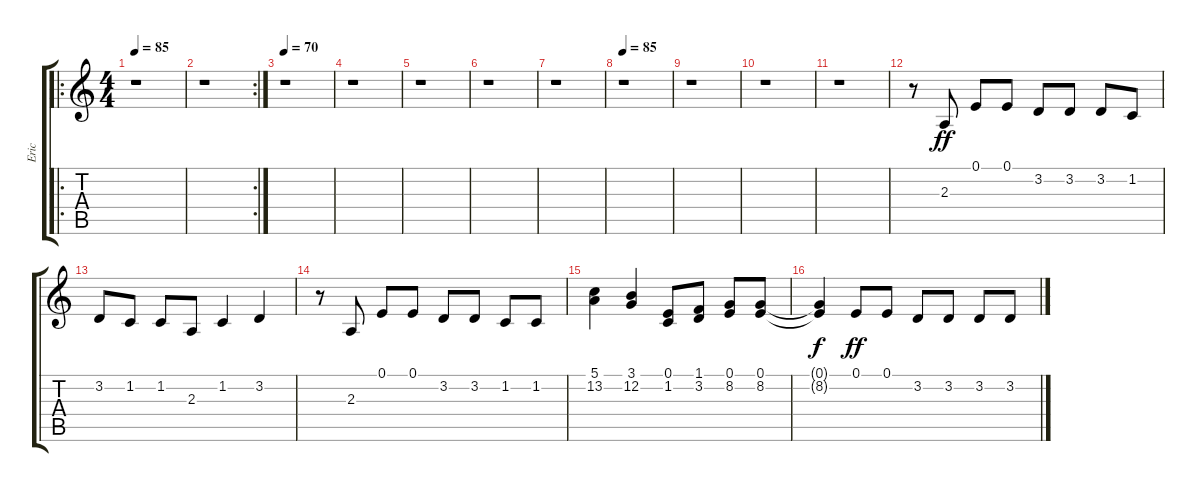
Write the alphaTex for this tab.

\track ("Eric" "Eric") {instrument trumpet}
\staff {score tabs}
\tuning (E4 B3 G3 D3 A2 E2) {hide}
\ro
\ts (4 4)
\tempo 85
\tempo 70
\tempo 85
\clef g2
\ks c
r.1{dy ff instrument trumpet} |
\rc 2
r.1 |
\tempo 70
r.1 |
r.1 |
r.1 |
r.1 |
r.1 |
\tempo 85
r.1 |
r.1 |
r.1 |
r.1 |
r.8 2.3.8 0.1.8 0.1.8 3.2.8 3.2.8 3.2.8 1.2.8 |
3.2.8 1.2.8 1.2.8 2.3.8 1.2.4 3.2.4 |
r.8 2.3.8 0.1.8 0.1.8 3.2.8 3.2.8 1.2.8 1.2.8 |
(5.1 13.2).4 (3.1 12.2).4 (0.1 1.2).8 (1.1 3.2).8 (0.1 8.2).8 (0.1 8.2).8 |
(0.1{t} 8.2{t}).4{dy f} 0.1.8{dy ff} 0.1.8 3.2.8 3.2.8 3.2.8 3.2.8
